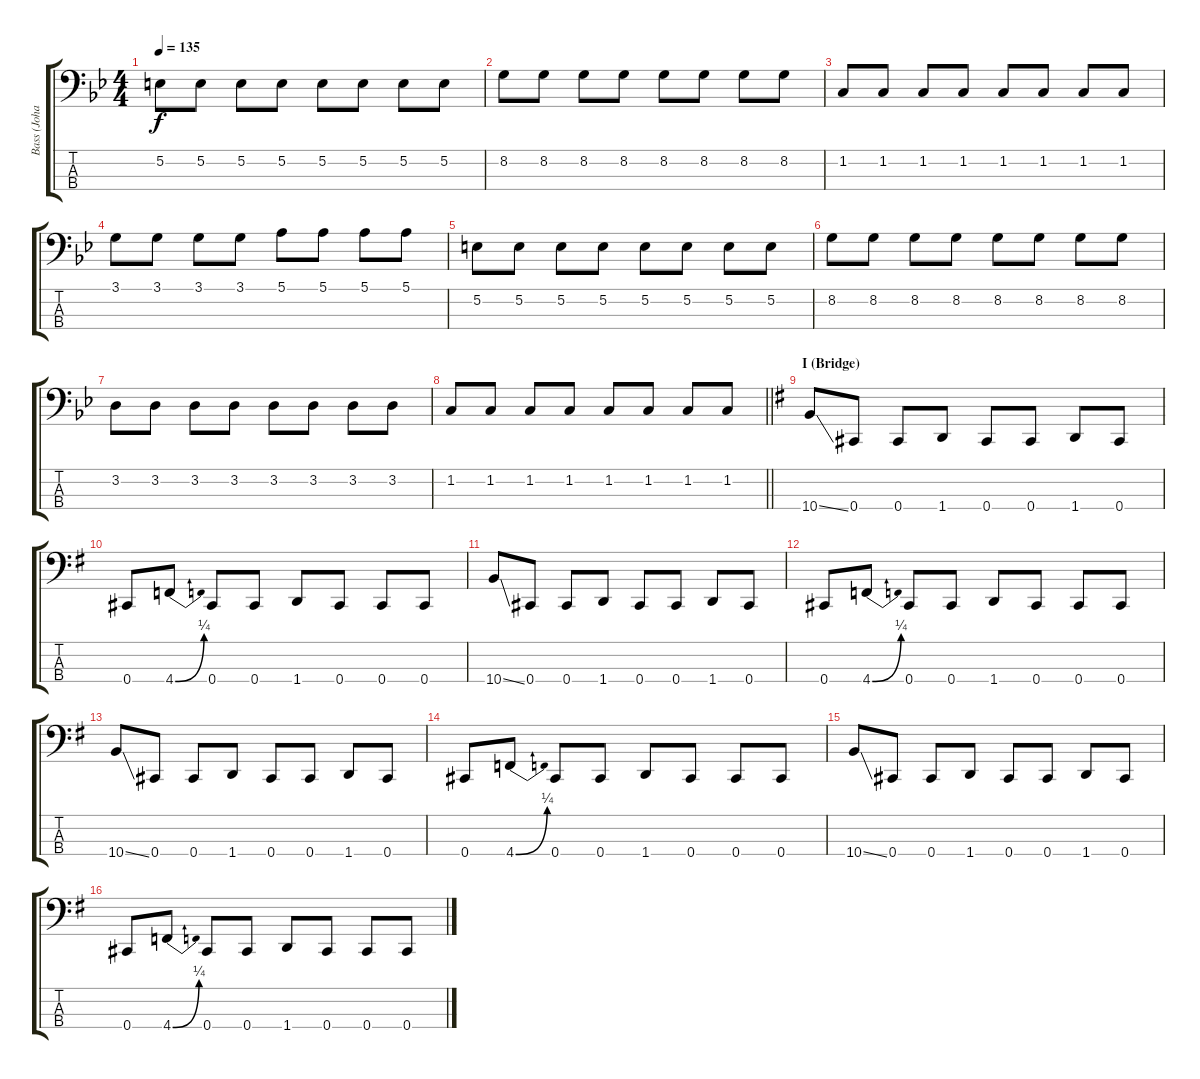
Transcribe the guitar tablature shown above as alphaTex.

\track ("Bass (Johan Niemann)" "Bass (Joha") {instrument electricbassfinger}
\staff {score tabs}
\tuning (E2 B1 Gb1 Db1) {hide}
\ts (4 4)
\tempo 135
\clef f4
\ks gminor
5.2.8{dy f} 5.2.8 5.2.8 5.2.8 5.2.8 5.2.8 5.2.8 5.2.8 |
8.2.8 8.2.8 8.2.8 8.2.8 8.2.8 8.2.8 8.2.8 8.2.8 |
1.2.8 1.2.8 1.2.8 1.2.8 1.2.8 1.2.8 1.2.8 1.2.8 |
3.1.8 3.1.8 3.1.8 3.1.8 5.1.8 5.1.8 5.1.8 5.1.8 |
5.2.8 5.2.8 5.2.8 5.2.8 5.2.8 5.2.8 5.2.8 5.2.8 |
8.2.8 8.2.8 8.2.8 8.2.8 8.2.8 8.2.8 8.2.8 8.2.8 |
3.2.8 3.2.8 3.2.8 3.2.8 3.2.8 3.2.8 3.2.8 3.2.8 |
\barLineRight lightlight
1.2.8 1.2.8 1.2.8 1.2.8 1.2.8 1.2.8 1.2.8 1.2.8 |
\section ("" "I (Bridge)")
\ks eminor
10.4{ss}.8 0.4.8 0.4.8 1.4.8 0.4.8 0.4.8 1.4.8 0.4.8 |
0.4.8 4.4{be (bend 0 0 60 1)}.8 0.4.8 0.4.8 1.4.8 0.4.8 0.4.8 0.4.8 |
10.4{ss}.8 0.4.8 0.4.8 1.4.8 0.4.8 0.4.8 1.4.8 0.4.8 |
0.4.8 4.4{be (bend 0 0 60 1)}.8 0.4.8 0.4.8 1.4.8 0.4.8 0.4.8 0.4.8 |
10.4{ss}.8 0.4.8 0.4.8 1.4.8 0.4.8 0.4.8 1.4.8 0.4.8 |
0.4.8 4.4{be (bend 0 0 60 1)}.8 0.4.8 0.4.8 1.4.8 0.4.8 0.4.8 0.4.8 |
10.4{ss}.8 0.4.8 0.4.8 1.4.8 0.4.8 0.4.8 1.4.8 0.4.8 |
0.4.8 4.4{be (bend 0 0 60 1)}.8 0.4.8 0.4.8 1.4.8 0.4.8 0.4.8 0.4.8
